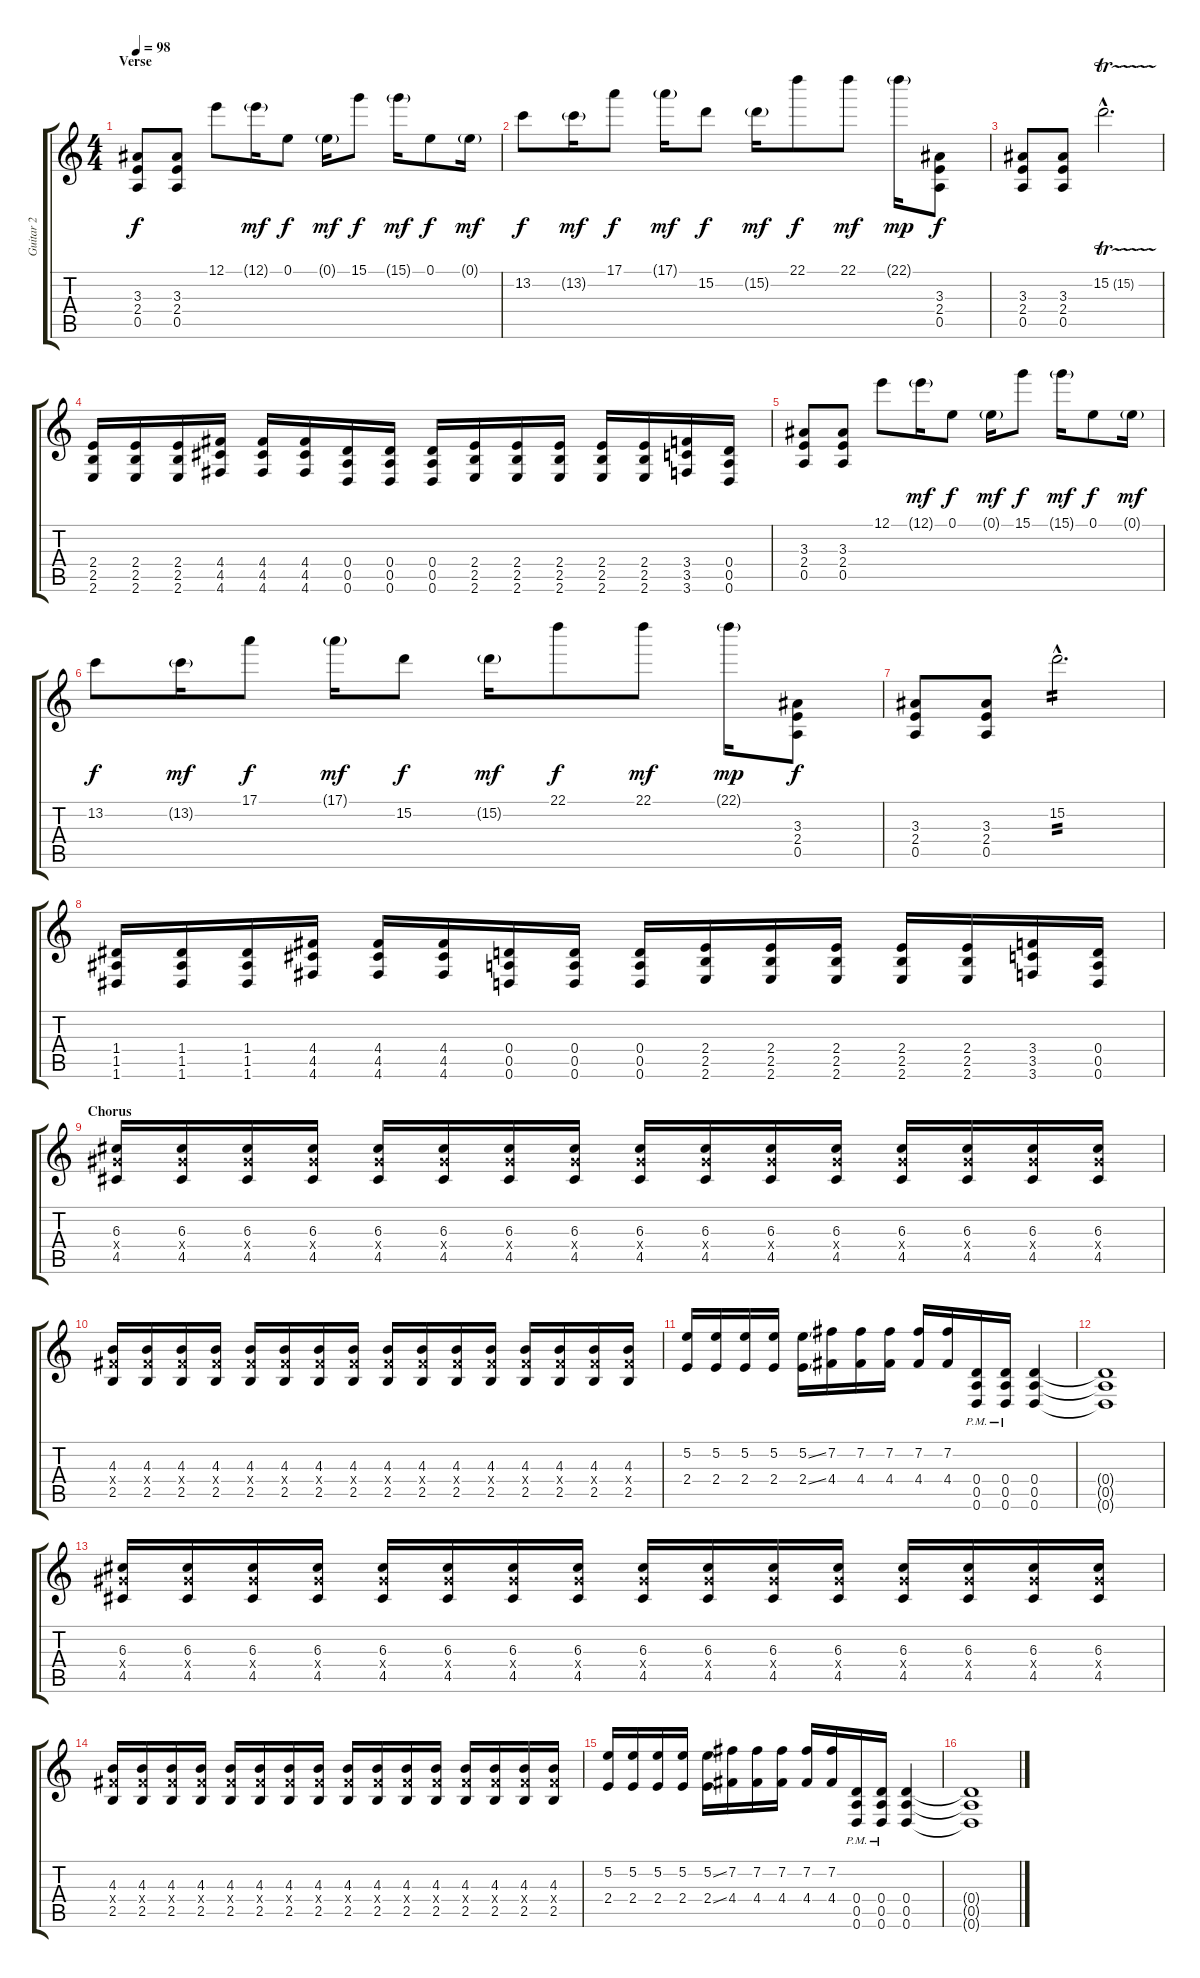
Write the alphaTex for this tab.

\track ("Guitar 2" "Guitar 2") {instrument overdrivenguitar}
\staff {score tabs}
\tuning (E4 B3 G3 D3 A2 D2) {hide}
\ts (4 4)
\section ("" "Verse")
\tempo 98
\clef g2
\ks c
(3.3 2.4 0.5).8{dy f instrument overdrivenguitar} (3.3 2.4 0.5).8 12.1.8 12.1{g}.16{dy mf} 0.1.8{dy f} 0.1{g}.16{dy mf} 15.1.8{dy f} 15.1{g}.16{dy mf} 0.1.8{dy f} 0.1{g}.16{dy mf} |
13.2.8{dy f} 13.2{g}.16{dy mf} 17.1.8{dy f} 17.1{g}.16{dy mf} 15.2.8{dy f} 15.2{g}.16{dy mf} 22.1.8{dy f} 22.1.8{dy mf} 22.1{g}.16{dy mp} (3.3 2.4 0.5).8{dy f} |
(3.3 2.4 0.5).8 (3.3 2.4 0.5).8 15.2{tr (15 16) hac}.2{d} |
(2.4 2.5 2.6).16 (2.4 2.5 2.6).16 (2.4 2.5 2.6).16 (4.4 4.5 4.6).16 (4.4 4.5 4.6).16 (4.4 4.5 4.6).16 (0.4 0.5 0.6).16 (0.4 0.5 0.6).16 (0.4 0.5 0.6).16 (2.4 2.5 2.6).16 (2.4 2.5 2.6).16 (2.4 2.5 2.6).16 (2.4 2.5 2.6).16 (2.4 2.5 2.6).16 (3.4 3.5 3.6).16 (0.4 0.5 0.6).16 |
(3.3 2.4 0.5).8 (3.3 2.4 0.5).8 12.1.8 12.1{g}.16{dy mf} 0.1.8{dy f} 0.1{g}.16{dy mf} 15.1.8{dy f} 15.1{g}.16{dy mf} 0.1.8{dy f} 0.1{g}.16{dy mf} |
13.2.8{dy f} 13.2{g}.16{dy mf} 17.1.8{dy f} 17.1{g}.16{dy mf} 15.2.8{dy f} 15.2{g}.16{dy mf} 22.1.8{dy f} 22.1.8{dy mf} 22.1{g}.16{dy mp} (3.3 2.4 0.5).8{dy f} |
(3.3 2.4 0.5).8 (3.3 2.4 0.5).8 15.2{hac}.2{d tp 2} |
(1.4 1.5 1.6).16 (1.4 1.5 1.6).16 (1.4 1.5 1.6).16 (4.4 4.5 4.6).16 (4.4 4.5 4.6).16 (4.4 4.5 4.6).16 (0.4 0.5 0.6).16 (0.4 0.5 0.6).16 (0.4 0.5 0.6).16 (2.4 2.5 2.6).16 (2.4 2.5 2.6).16 (2.4 2.5 2.6).16 (2.4 2.5 2.6).16 (2.4 2.5 2.6).16 (3.4 3.5 3.6).16 (0.4 0.5 0.6).16 |
\section ("" "Chorus")
(6.3 6.4{x} 4.5).16 (6.3 6.4{x} 4.5).16 (6.3 6.4{x} 4.5).16 (6.3 6.4{x} 4.5).16 (6.3 6.4{x} 4.5).16 (6.3 6.4{x} 4.5).16 (6.3 6.4{x} 4.5).16 (6.3 6.4{x} 4.5).16 (6.3 6.4{x} 4.5).16 (6.3 6.4{x} 4.5).16 (6.3 6.4{x} 4.5).16 (6.3 6.4{x} 4.5).16 (6.3 6.4{x} 4.5).16 (6.3 6.4{x} 4.5).16 (6.3 6.4{x} 4.5).16 (6.3 6.4{x} 4.5).16 |
(4.3 4.4{x} 2.5).16 (4.3 4.4{x} 2.5).16 (4.3 4.4{x} 2.5).16 (4.3 4.4{x} 2.5).16 (4.3 4.4{x} 2.5).16 (4.3 4.4{x} 2.5).16 (4.3 4.4{x} 2.5).16 (4.3 4.4{x} 2.5).16 (4.3 4.4{x} 2.5).16 (4.3 4.4{x} 2.5).16 (4.3 4.4{x} 2.5).16 (4.3 4.4{x} 2.5).16 (4.3 4.4{x} 2.5).16 (4.3 4.4{x} 2.5).16 (4.3 4.4{x} 2.5).16 (4.3 4.4{x} 2.5).16 |
(5.2 2.4).16 (5.2 2.4).16 (5.2 2.4).16 (5.2 2.4).16 (5.2{ss} 2.4{ss}).16 (7.2 4.4).16 (7.2 4.4).16 (7.2 4.4).16 (7.2 4.4).16 (7.2 4.4).16 (0.4{pm} 0.5{pm} 0.6{pm}).16{instrument electricguitarmuted} (0.4{pm} 0.5{pm} 0.6{pm}).16 (0.4 0.5 0.6).4{instrument distortionguitar} |
(0.4{t} 0.5{t} 0.6{t}).1 |
(6.3 6.4{x} 4.5).16 (6.3 6.4{x} 4.5).16 (6.3 6.4{x} 4.5).16 (6.3 6.4{x} 4.5).16 (6.3 6.4{x} 4.5).16 (6.3 6.4{x} 4.5).16 (6.3 6.4{x} 4.5).16 (6.3 6.4{x} 4.5).16 (6.3 6.4{x} 4.5).16 (6.3 6.4{x} 4.5).16 (6.3 6.4{x} 4.5).16 (6.3 6.4{x} 4.5).16 (6.3 6.4{x} 4.5).16 (6.3 6.4{x} 4.5).16 (6.3 6.4{x} 4.5).16 (6.3 6.4{x} 4.5).16 |
(4.3 4.4{x} 2.5).16 (4.3 4.4{x} 2.5).16 (4.3 4.4{x} 2.5).16 (4.3 4.4{x} 2.5).16 (4.3 4.4{x} 2.5).16 (4.3 4.4{x} 2.5).16 (4.3 4.4{x} 2.5).16 (4.3 4.4{x} 2.5).16 (4.3 4.4{x} 2.5).16 (4.3 4.4{x} 2.5).16 (4.3 4.4{x} 2.5).16 (4.3 4.4{x} 2.5).16 (4.3 4.4{x} 2.5).16 (4.3 4.4{x} 2.5).16 (4.3 4.4{x} 2.5).16 (4.3 4.4{x} 2.5).16 |
(5.2 2.4).16 (5.2 2.4).16 (5.2 2.4).16 (5.2 2.4).16 (5.2{ss} 2.4{ss}).16 (7.2 4.4).16 (7.2 4.4).16 (7.2 4.4).16 (7.2 4.4).16 (7.2 4.4).16 (0.4{pm} 0.5{pm} 0.6{pm}).16{instrument electricguitarmuted} (0.4{pm} 0.5{pm} 0.6{pm}).16 (0.4 0.5 0.6).4{instrument distortionguitar} |
(0.4{t} 0.5{t} 0.6{t}).1
